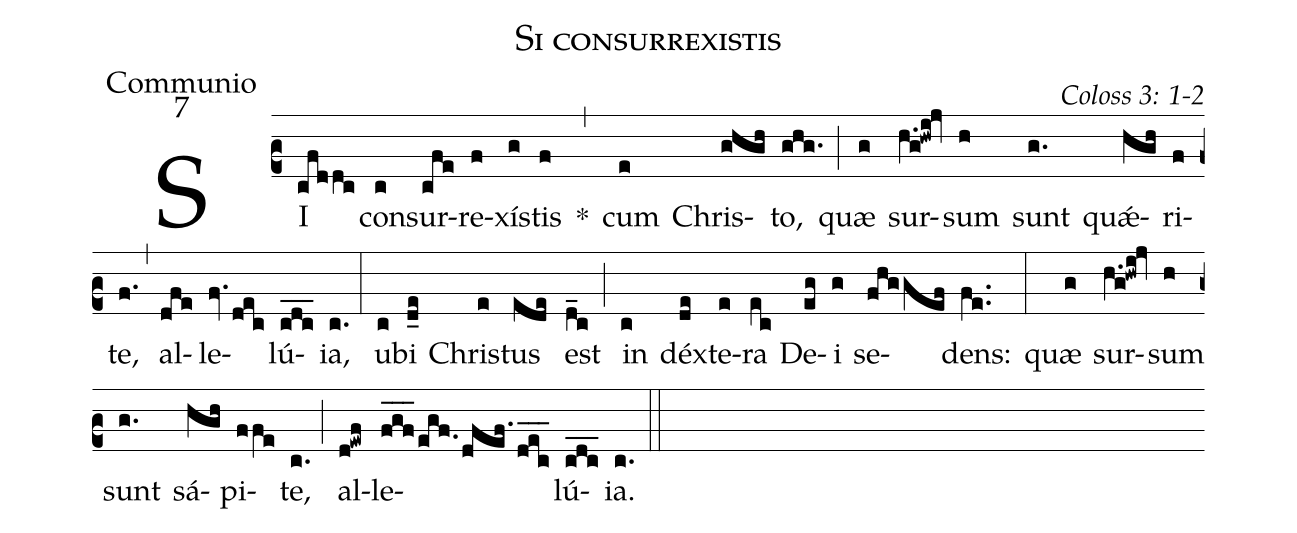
name: Si consurrexistis;
office-part: Communio;
mode: 7;
commentary: Coloss 3: 1-2;
%%
(c2) SI(cfddc) con(c)sur(cfe)re(f)xís(g)tis(f) *(,) cum(e) Chris(ghgh)to,(ghg.) (;) quæ(g) sur(h.g!hwi!jv)sum(h) sunt(g.) quǽ(hgh)ri(f)te,(f.) (,) al(dfe)le(fv.dec)lú(cdc___)ia,(c.) (:)
u(c)bi(d_e) Chris(e)tus(ede) est(d_c) (;) in(c) déx(de)te(e)ra(ec) De(eg)i(g) se(fhg/gef)dens:(fe..) (:)
quæ(g) sur(h.g!hwi!jv)sum(h) sunt(g.) sá(hgh)pi(ffe)te,(c.) (;) al(d!ewf)le(f_g_f_/egf./dfef./d_e_c_)lú(cdc___)ia.(c.) (::)
